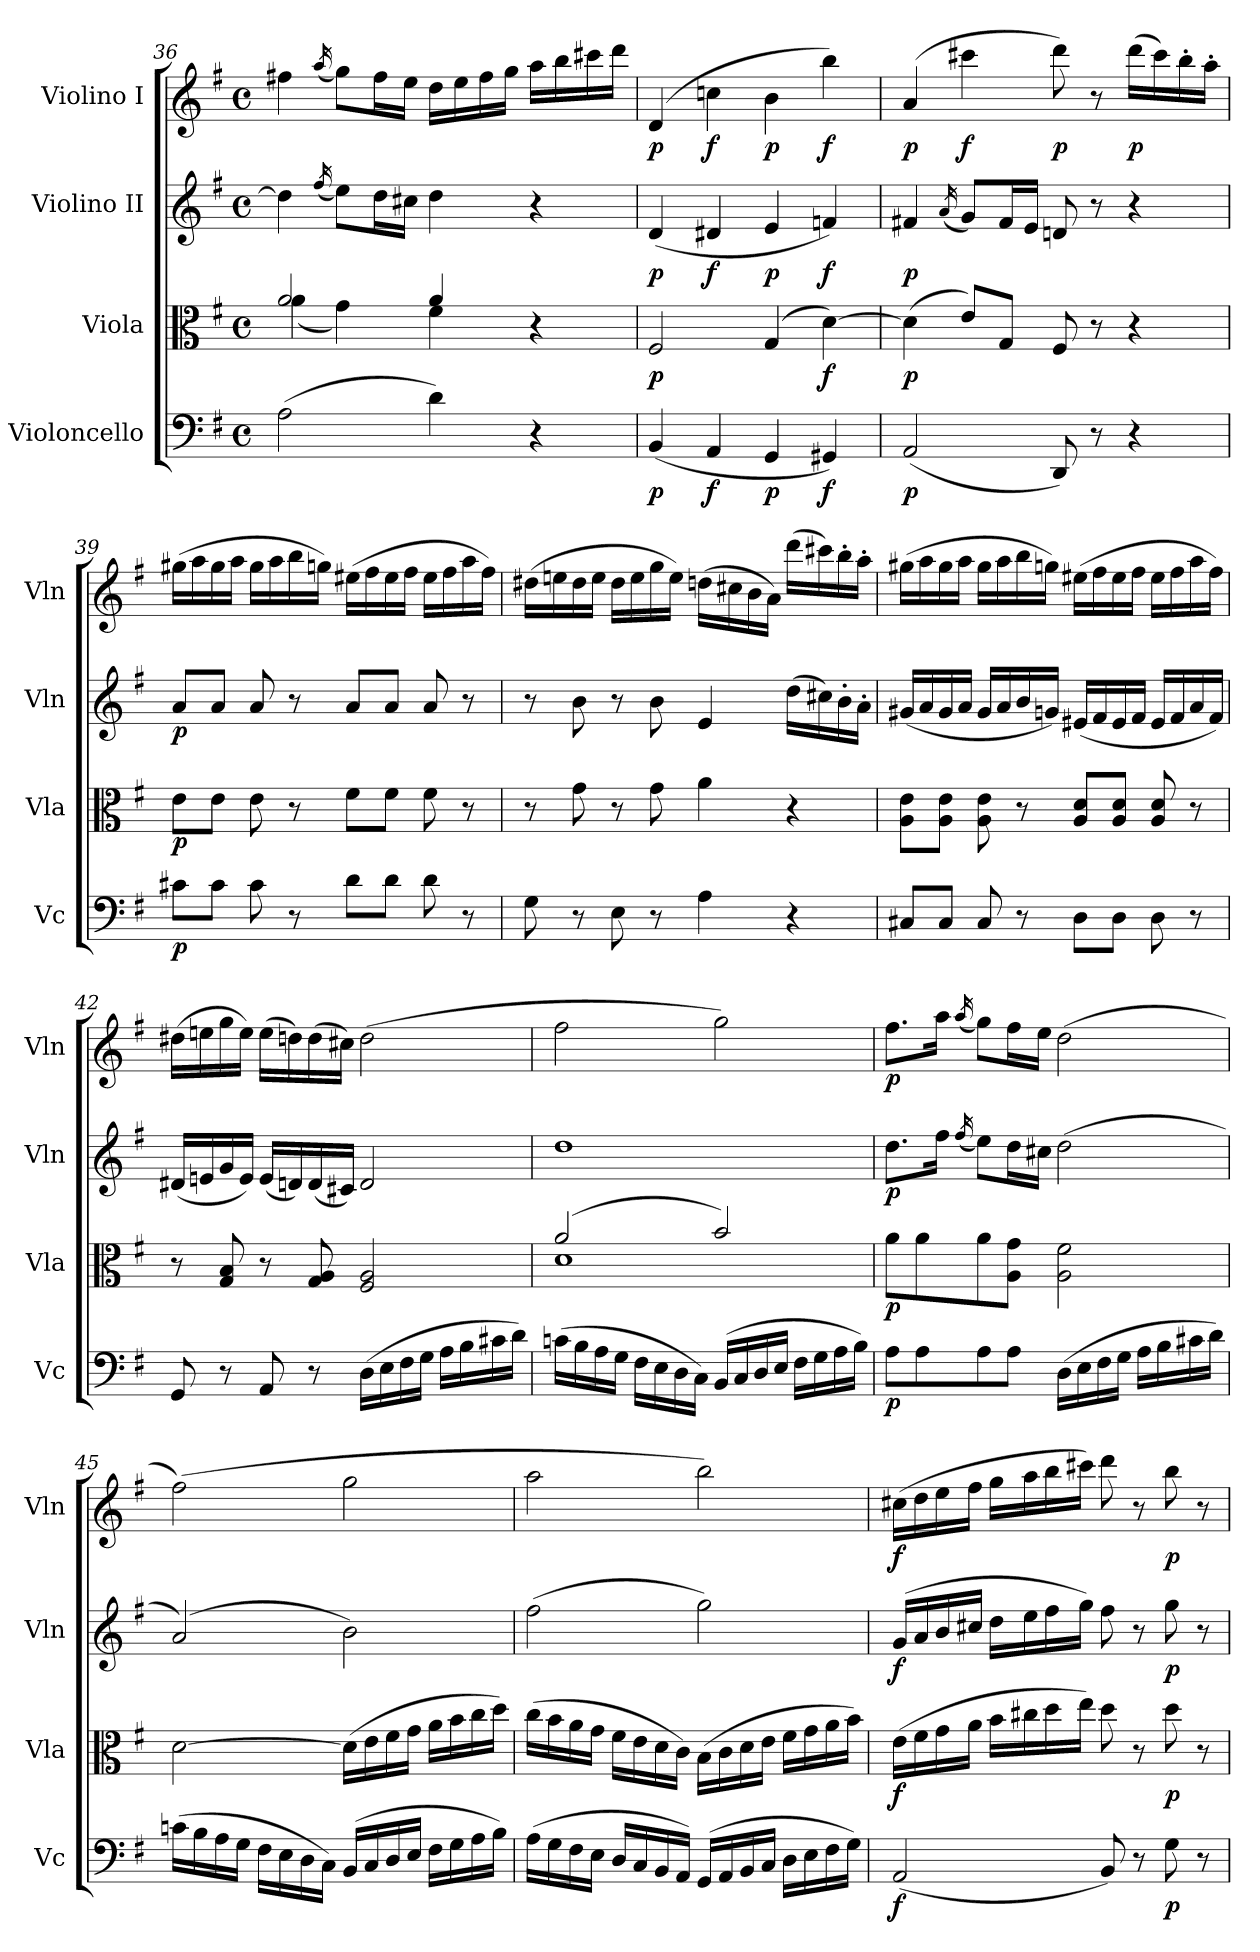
**kern	**dynam	**kern	**dynam	**kern	**dynam	**kern	**dynam
*part4	*part4	*part3	*part3	*part2	*part2	*part1	*part1
*staff4	*staff4	*staff3	*staff3	*staff2	*staff2	*staff1	*staff1
*I"Violoncello	*	*I"Viola	*	*I"Violino II	*	*I"Violino I	*
*I'Vc	*	*I'Vla	*	*I'Vln	*	*I'Vln	*
!!LO:LB:g=z
*clefF4	*	*clefC3	*	*clefG2	*	*clefG2	*
*k[f#]	*	*k[f#]	*	*k[f#]	*	*k[f#]	*
*G:	*	*G:	*	*G:	*	*G:	*
*M4/4	*	*M4/4	*	*M4/4	*	*M4/4	*
*met(c)	*	*met(c)	*	*met(c)	*	*met(c)	*
=36	=36	=36	=36	=36	=36	=36	=36
*	*	*^	*	*	*	*	*
(2A	.	2a	(4a	.	4dd]	.	4ff#X	.
.	.	.	.	.	(<16qff#/	.	(<16qaa/	.
.	.	.	4g)	.	8eeL)	.	8ggL)	.
.	.	.	.	.	16ddL	.	16ff#L	.
.	.	.	.	.	16cc#XJJ	.	16eeJJ	.
4d)	.	4a	4f#	.	4dd	.	16ddLL	.
.	.	.	.	.	.	.	16ee	.
.	.	.	.	.	.	.	16ff#	.
.	.	.	.	.	.	.	16ggJJ	.
4r	.	4r	4ryy	.	4r	.	16aaLL	.
.	.	.	.	.	.	.	16bb	.
.	.	.	.	.	.	.	16ccc#X	.
.	.	.	.	.	.	.	16dddJJ	.
*	*	*v	*v	*	*	*	*	*
=37	=37	=37	=37	=37	=37	=37	=37
(4BB	p	2F#	p	(4d	p	(4d	p
4AA	f	.	.	4d#X	f	4ccn	f
4GG	p	(4G	.	4e	p	4b	p
4GG#X)	f	[4d)	f	4fn)	f	4bb)	f
=38	=38	=38	=38	=38	=38	=38	=38
(2AA	p	(4d]	p	4f#X	p	(4a	p
.	.	.	.	(<16qa/	.	.	.
.	.	8eL)	.	8gL)	.	4ccc#X	f
.	.	8GJ	.	16f#L	.	.	.
.	.	.	.	16eJJ	.	.	.
8DD)	.	8F#	.	8dn	.	8ddd)	p
8r	.	8r	.	8r	.	8r	.
4r	.	4r	.	4r	.	(16dddLL	p
.	.	.	.	.	.	16ccc#)	.
.	.	.	.	.	.	16bb'	.
.	.	.	.	.	.	16aa'JJ	.
=39	=39	=39	=39	=39	=39	=39	=39
8c#XL	p	8eL	p	8aL	p	(16gg#XLL	.
.	.	.	.	.	.	16aa	.
8c#J	.	8eJ	.	8aJ	.	16gg#	.
.	.	.	.	.	.	16aaJJ	.
8c#	.	8e	.	8a	.	16gg#LL	.
.	.	.	.	.	.	16aa	.
8r	.	8r	.	8r	.	16bb	.
.	.	.	.	.	.	16ggnJJ)	.
8dL	.	8f#L	.	8aL	.	(16ee#XLL	.
.	.	.	.	.	.	16ff#	.
8dJ	.	8f#J	.	8aJ	.	16ee#	.
.	.	.	.	.	.	16ff#JJ	.
8d	.	8f#	.	8a	.	16ee#LL	.
.	.	.	.	.	.	16ff#	.
8r	.	8r	.	8r	.	16aa	.
.	.	.	.	.	.	16ff#JJ)	.
!!LO:PB:g=z
=40	=40	=40	=40	=40	=40	=40	=40
8G	.	8r	.	8r	.	(16dd#XLL	.
.	.	.	.	.	.	16een	.
8r	.	8g	.	8b	.	16dd#	.
.	.	.	.	.	.	16eeJJ	.
8E	.	8r	.	8r	.	16dd#LL	.
.	.	.	.	.	.	16ee	.
8r	.	8g	.	8b	.	16gg	.
.	.	.	.	.	.	16eeJJ)	.
4A	.	4a	.	4e	.	(16ddnLL	.
.	.	.	.	.	.	16cc#X	.
.	.	.	.	.	.	16b	.
.	.	.	.	.	.	16aJJ)	.
4r	.	4r	.	(16ddLL	.	(16dddLL	.
.	.	.	.	16cc#X)	.	16ccc#X)	.
.	.	.	.	16b'	.	16bb'	.
.	.	.	.	16a'JJ	.	16aa'JJ	.
=41	=41	=41	=41	=41	=41	=41	=41
8C#XL	.	8e 8AL	.	(16g#XLL	.	(16gg#XLL	.
.	.	.	.	16a	.	16aa	.
8C#J	.	8e 8AJ	.	16g#	.	16gg#	.
.	.	.	.	16aJJ	.	16aaJJ	.
8C#	.	8e 8A	.	16g#LL	.	16gg#LL	.
.	.	.	.	16a	.	16aa	.
8r	.	8r	.	16b	.	16bb	.
.	.	.	.	16gnJJ)	.	16ggnJJ)	.
8DL	.	8d 8AL	.	(16e#XLL	.	(16ee#XLL	.
.	.	.	.	16f#	.	16ff#	.
8DJ	.	8d 8AJ	.	16e#	.	16ee#	.
.	.	.	.	16f#JJ	.	16ff#JJ	.
8D	.	8d 8A	.	16e#LL	.	16ee#LL	.
.	.	.	.	16f#	.	16ff#	.
8r	.	8r	.	16a	.	16aa	.
.	.	.	.	16f#JJ)	.	16ff#JJ)	.
=42	=42	=42	=42	=42	=42	=42	=42
8GG	.	8r	.	(16d#XLL	.	(16dd#XLL	.
.	.	.	.	16en	.	16een	.
8r	.	8B 8G	.	16g	.	16gg	.
.	.	.	.	16eJJ)	.	16eeJJ)	.
8AA	.	8r	.	(16eLL	.	(16eeLL	.
.	.	.	.	16dn)	.	16ddn)	.
8r	.	8A 8G	.	(16d	.	(16dd	.
.	.	.	.	16c#XJJ)	.	16cc#XJJ)	.
(16DLL	.	2A 2F#	.	2d	.	(2dd	.
16E	.	.	.	.	.	.	.
16F#	.	.	.	.	.	.	.
16GJJ	.	.	.	.	.	.	.
16ALL	.	.	.	.	.	.	.
16B	.	.	.	.	.	.	.
16c#X	.	.	.	.	.	.	.
16dJJ)	.	.	.	.	.	.	.
!!LO:LB:g=z
=43	=43	=43	=43	=43	=43	=43	=43
*	*	*^	*	*	*	*	*
(16cnLL	cresc.	(2a	1d	cresc.	1dd	cresc.	2ff#	cresc.
16B	.	.	.	.	.	.	.	.
16A	.	.	.	.	.	.	.	.
16GJJ	.	.	.	.	.	.	.	.
16F#LL	.	.	.	.	.	.	.	.
16E	.	.	.	.	.	.	.	.
16D	.	.	.	.	.	.	.	.
16CJJ)	.	.	.	.	.	.	.	.
(16BBLL	.	2b)	.	.	.	.	2gg)	.
16C	.	.	.	.	.	.	.	.
16D	.	.	.	.	.	.	.	.
16EJJ	.	.	.	.	.	.	.	.
16F#LL	.	.	.	.	.	.	.	.
16G	.	.	.	.	.	.	.	.
16A	.	.	.	.	.	.	.	.
16BJJ)	.	.	.	.	.	.	.	.
*	*	*v	*v	*	*	*	*	*
=44	=44	=44	=44	=44	=44	=44	=44
8AL	p	8aL	p	8.ddL	p	8.ff#L	p
8A	.	8a	.	.	.	.	.
.	.	.	.	16ff#Jk	.	16aaJk	.
.	.	.	.	(<16qff#/	.	(<16qaa/	.
8A	.	8a	.	8eeL)	.	8ggL)	.
8AJ	.	8g 8AJ	.	16ddL	.	16ff#L	.
.	.	.	.	16cc#XJJ	.	16eeJJ	.
(16DLL	.	2f# 2A	.	(2dd	.	(2dd	.
16E	.	.	.	.	.	.	.
16F#	.	.	.	.	.	.	.
16GJJ	.	.	.	.	.	.	.
16ALL	.	.	.	.	.	.	.
16B	.	.	.	.	.	.	.
16c#X	.	.	.	.	.	.	.
16dJJ)	.	.	.	.	.	.	.
=45	=45	=45	=45	=45	=45	=45	=45
(16cnLL	cre	[2d	cre	(2a)	cre	(2ff#)	cre
16B	.	.	.	.	.	.	.
16A	.	.	.	.	.	.	.
16GJJ	.	.	.	.	.	.	.
16F#LL	.	.	.	.	.	.	.
16E	.	.	.	.	.	.	.
16D	.	.	.	.	.	.	.
16CJJ)	.	.	.	.	.	.	.
(16BBLL	.	(16dLL]	.	2b)	.	2gg	.
16C	.	16e	.	.	.	.	.
16D	.	16f#	.	.	.	.	.
16EJJ	.	16gJJ	.	.	.	.	.
16F#LL	.	16aLL	.	.	.	.	.
16G	.	16b	.	.	.	.	.
16A	.	16cc	.	.	.	.	.
16BJJ)	.	16ddJJ)	.	.	.	.	.
!!LO:LB:g=z
=46	=46	=46	=46	=46	=46	=46	=46
(16ALL	scen	(16ccLL	scen	(2ff#	scendo	2aa	scendo
16G	.	16b	.	.	.	.	.
16F#	.	16a	.	.	.	.	.
16EJJ	.	16gJJ	.	.	.	.	.
16DLL	.	16f#LL	.	.	.	.	.
16C	.	16e	.	.	.	.	.
16BB	.	16d	.	.	.	.	.
16AAJJ)	.	16cJJ)	.	.	.	.	.
(16GGLL	do	(16BLL	do	2gg)	.	2bb)	.
16AA	.	16c	.	.	.	.	.
16BB	.	16d	.	.	.	.	.
16CJJ	.	16eJJ	.	.	.	.	.
16DLL	.	16f#LL	.	.	.	.	.
16E	.	16g	.	.	.	.	.
16F#	.	16a	.	.	.	.	.
16GJJ)	.	16bJJ)	.	.	.	.	.
=47	=47	=47	=47	=47	=47	=47	=47
(2AA	f	(16eLL	f	(16gLL	f	(16cc#XLL	f
.	.	16f#	.	16a	.	16dd	.
.	.	16g	.	16b	.	16ee	.
.	.	16aJJ	.	16cc#XJJ	.	16ff#JJ	.
.	.	16bLL	.	16ddLL	.	16ggLL	.
.	.	16cc#X	.	16ee	.	16aa	.
.	.	16dd	.	16ff#	.	16bb	.
.	.	16eeJJ)	.	16ggJJ)	.	16ccc#XJJ)	.
8BB)	.	8dd	.	8ff#	.	8ddd	.
8r	.	8r	.	8r	.	8r	.
8G	p	8dd	p	8gg	p	8bb	p
8r	.	8r	.	8r	.	8r	.
=	=	=	=	=	=	=	=
*-	*-	*-	*-	*-	*-	*-	*-
